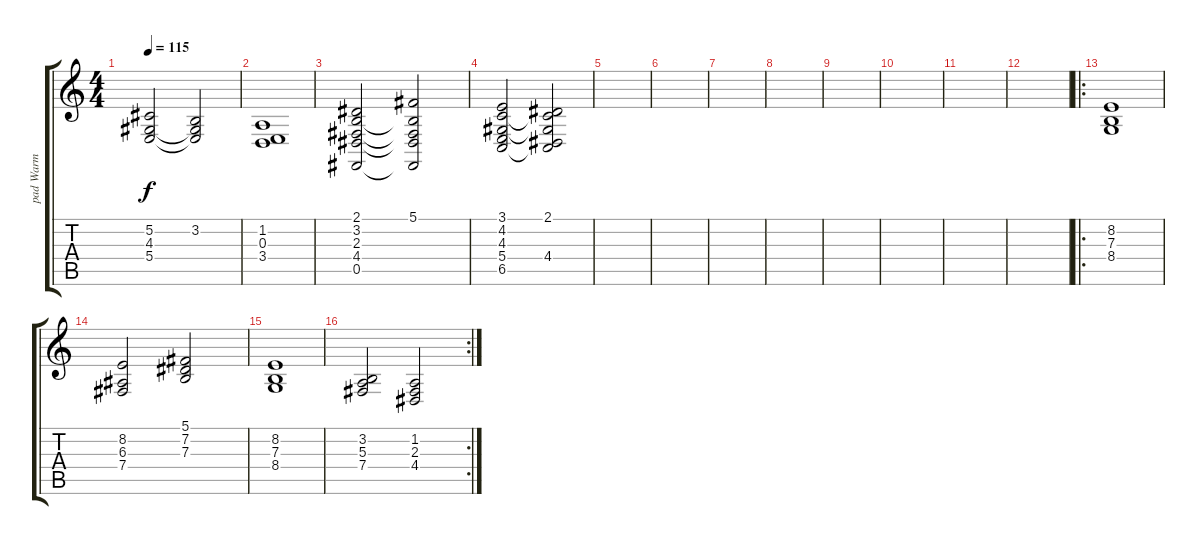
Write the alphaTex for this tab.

\track ("pad Warm" "pad Warm") {instrument pad2warm}
\staff {score tabs}
\tuning (Db4 Ab3 E3 B2 Gb2 Db2) {hide}
\ts (4 4)
\tempo 115
\clef g2
\ks c
(5.2 4.3 5.4).2{dy f} (3.2 4.3{t} 5.4{t}).2 |
(1.2 0.3 3.4).1 |
(2.1 3.2 2.3 4.4 0.5).2 (5.1 3.2{t} 2.3{t} 4.4{t} 0.5{t}).2 |
(3.1 4.2 4.3 5.4 6.5).2 (2.1 4.2{t} 4.3{t} 4.4 6.5{t}).2 |
|
|
|
|
|
|
|
|
\ro
(8.2 7.3 8.4).1 |
(8.2 6.3 7.4).2 (5.1 7.2 7.3).2 |
(8.2 7.3 8.4).1 |
\rc 2
(3.2 5.3 7.4).2 (1.2 2.3 4.4).2
